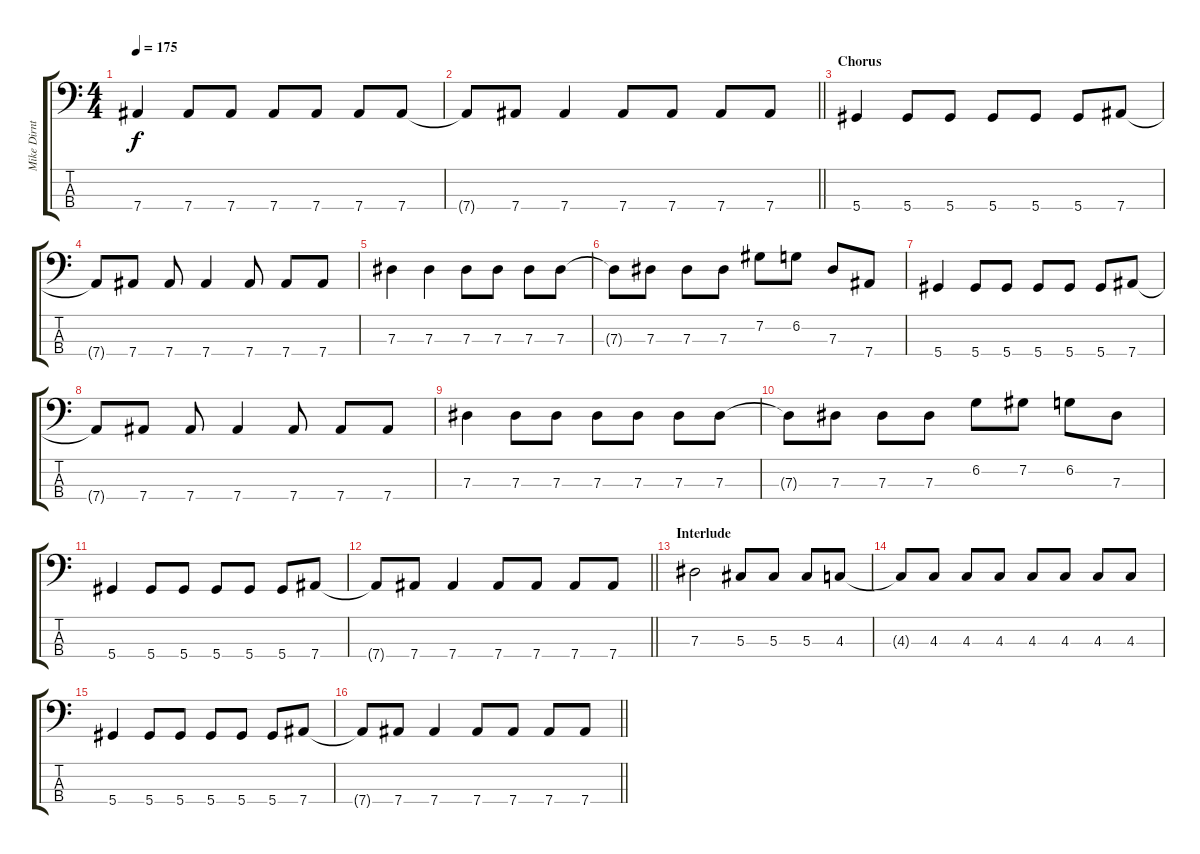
\track ("Mike Dirnt - Bass" "Mike Dirnt") {instrument electricbasspick}
\staff {score tabs}
\tuning (Gb2 Db2 Ab1 Eb1) {hide}
\ts (4 4)
\tempo 175
\clef f4
\ks c
7.4.4{dy f} 7.4.8 7.4.8 7.4.8 7.4.8 7.4.8 7.4.8 |
\barLineRight lightlight
7.4{t}.8 7.4.8 7.4.4 7.4.8 7.4.8 7.4.8 7.4.8 |
\section ("" "Chorus")
5.4.4 5.4.8 5.4.8 5.4.8 5.4.8 5.4.8 7.4.8 |
7.4{t}.8 7.4.8 7.4.8 7.4.4 7.4.8 7.4.8 7.4.8 |
7.3.4 7.3.4 7.3.8 7.3.8 7.3.8 7.3.8 |
7.3{t}.8 7.3.8 7.3.8 7.3.8 7.2.8 6.2.8 7.3.8 7.4.8 |
5.4.4 5.4.8 5.4.8 5.4.8 5.4.8 5.4.8 7.4.8 |
7.4{t}.8 7.4.8 7.4.8 7.4.4 7.4.8 7.4.8 7.4.8 |
7.3.4 7.3.8 7.3.8 7.3.8 7.3.8 7.3.8 7.3.8 |
7.3{t}.8 7.3.8 7.3.8 7.3.8 6.2.8 7.2.8 6.2.8 7.3.8 |
5.4.4 5.4.8 5.4.8 5.4.8 5.4.8 5.4.8 7.4.8 |
\barLineRight lightlight
7.4{t}.8 7.4.8 7.4.4 7.4.8 7.4.8 7.4.8 7.4.8 |
\section ("" "Interlude")
7.3.2 5.3.8 5.3.8 5.3.8 4.3.8 |
4.3{t}.8 4.3.8 4.3.8 4.3.8 4.3.8 4.3.8 4.3.8 4.3.8 |
5.4.4 5.4.8 5.4.8 5.4.8 5.4.8 5.4.8 7.4.8 |
\barLineRight lightlight
7.4{t}.8 7.4.8 7.4.4 7.4.8 7.4.8 7.4.8 7.4.8
